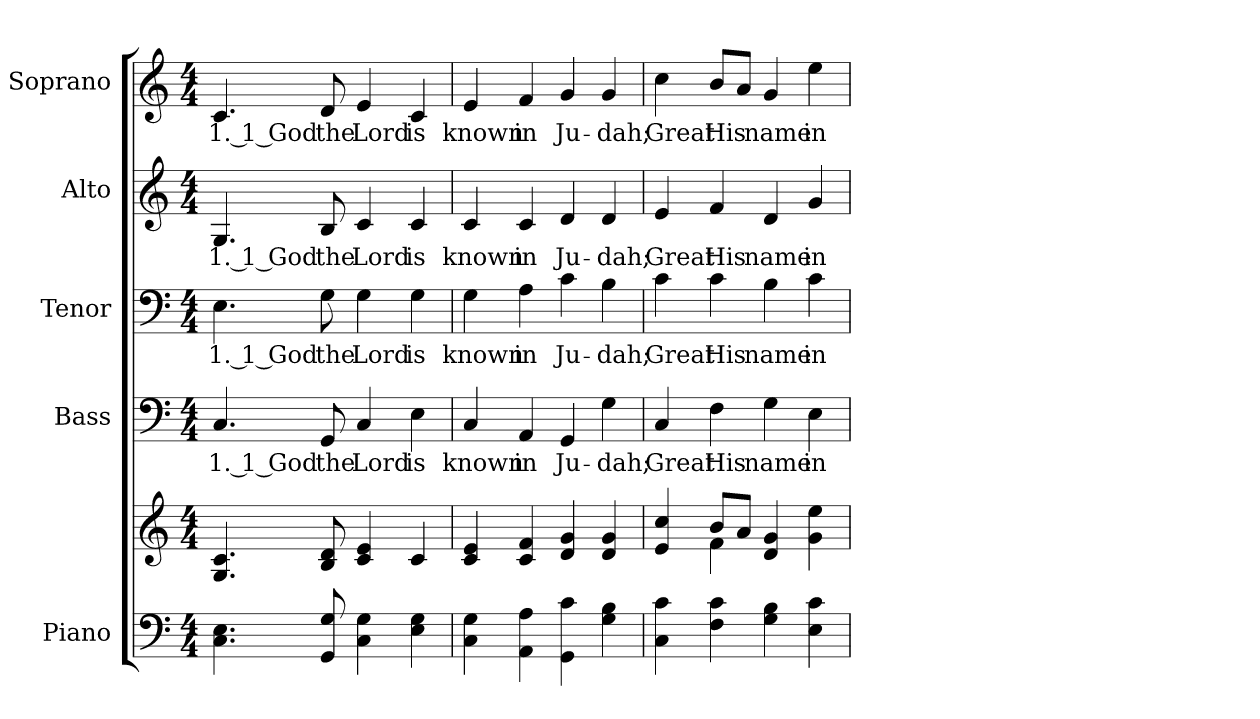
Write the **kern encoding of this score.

**kern	**kern	**kern	**text	**kern	**text	**kern	**text	**kern	**text
*part5	*part5	*part4	*part4	*part3	*part3	*part2	*part2	*part1	*part1
*staff6	*staff5	*staff4	*staff4	*staff3	*staff3	*staff2	*staff2	*staff1	*staff1
*I"Piano	*	*I"Bass	*	*I"Tenor	*	*I"Alto	*	*I"Soprano	*
*I'Pno.	*	*I'B.	*	*I'T.	*	*I'A.	*	*I'S.	*
!!LO:PB:g=z
*clefF4	*clefG2	*clefF4	*	*clefF4	*	*clefG2	*	*clefG2	*
*k[]	*k[]	*k[]	*	*k[]	*	*k[]	*	*k[]	*
*C:	*C:	*C:	*	*C:	*	*C:	*	*C:	*
*M4/4	*M4/4	*M4/4	*	*M4/4	*	*M4/4	*	*M4/4	*
*MM130	*MM130	*MM130	*	*MM130	*	*MM130	*	*MM130	*
=1	=1	=1	=1	=1	=1	=1	=1	=1	=1
!	!	!	!LO:LY:b:color=#000000	!	!	!	!	!	!
!	!	!	!	!	!LO:LY:b:color=#000000	!	!	!	!
!	!	!	!	!	!	!	!LO:LY:b:color=#000000	!	!
!	!	!	!	!	!	!	!	!	!LO:LY:b:color=#000000
4.Ci\ 4.Ei	4.Gi/ 4.ci	4.Ci/	1. 1 God	4.Ei\	1. 1 God	4.Gi/	1. 1 God	4.ci/	1. 1 God
!	!	!	!LO:LY:b:color=#000000	!	!	!	!	!	!
!	!	!	!	!	!LO:LY:b:color=#000000	!	!	!	!
!	!	!	!	!	!	!	!LO:LY:b:color=#000000	!	!
!	!	!	!	!	!	!	!	!	!LO:LY:b:color=#000000
8GGi/ 8Gi	8Bi/ 8di	8GGi/	the	8Gi\	the	8Bi/	the	8di/	the
!	!	!	!LO:LY:b:color=#000000	!	!	!	!	!	!
!	!	!	!	!	!LO:LY:b:color=#000000	!	!	!	!
!	!	!	!	!	!	!	!LO:LY:b:color=#000000	!	!
!	!	!	!	!	!	!	!	!	!LO:LY:b:color=#000000
4Ci\ 4Gi	4ci/ 4ei	4Ci/	Lord	4Gi\	Lord	4ci/	Lord	4ei/	Lord
!	!	!	!LO:LY:b:color=#000000	!	!	!	!	!	!
!	!	!	!	!	!LO:LY:b:color=#000000	!	!	!	!
!	!	!	!	!	!	!	!LO:LY:b:color=#000000	!	!
!	!	!	!	!	!	!	!	!	!LO:LY:b:color=#000000
4Ei\ 4Gi	4ci/	4Ei\	is	4Gi\	is	4ci/	is	4ci/	is
=2	=2	=2	=2	=2	=2	=2	=2	=2	=2
!	!	!	!LO:LY:b:color=#000000	!	!	!	!	!	!
!	!	!	!	!	!LO:LY:b:color=#000000	!	!	!	!
!	!	!	!	!	!	!	!LO:LY:b:color=#000000	!	!
!	!	!	!	!	!	!	!	!	!LO:LY:b:color=#000000
4Ci\ 4Gi	4ci/ 4ei	4Ci/	known	4Gi\	known	4ci/	known	4ei/	known
!	!	!	!LO:LY:b:color=#000000	!	!	!	!	!	!
!	!	!	!	!	!LO:LY:b:color=#000000	!	!	!	!
!	!	!	!	!	!	!	!LO:LY:b:color=#000000	!	!
!	!	!	!	!	!	!	!	!	!LO:LY:b:color=#000000
4AAi\ 4Ai	4ci/ 4fi	4AAi/	in	4Ai\	in	4ci/	in	4fi/	in
!	!	!	!LO:LY:b:color=#000000	!	!	!	!	!	!
!	!	!	!	!	!LO:LY:b:color=#000000	!	!	!	!
!	!	!	!	!	!	!	!LO:LY:b:color=#000000	!	!
!	!	!	!	!	!	!	!	!	!LO:LY:b:color=#000000
4GGi\ 4ci	4di/ 4gi	4GGi/	Ju-	4ci\	Ju-	4di/	Ju-	4gi/	Ju-
!	!	!	!LO:LY:b:color=#000000	!	!	!	!	!	!
!	!	!	!	!	!LO:LY:b:color=#000000	!	!	!	!
!	!	!	!	!	!	!	!LO:LY:b:color=#000000	!	!
!	!	!	!	!	!	!	!	!	!LO:LY:b:color=#000000
4Gi\ 4Bi	4di/ 4gi	4Gi\	-dah;	4Bi\	-dah;	4di/	-dah;	4gi/	-dah;
=3	=3	=3	=3	=3	=3	=3	=3	=3	=3
*	*^	*	*	*	*	*	*	*	*
!	!	!	!	!LO:LY:b:color=#000000	!	!	!	!	!	!
!	!	!	!	!	!	!LO:LY:b:color=#000000	!	!	!	!
!	!	!	!	!	!	!	!	!LO:LY:b:color=#000000	!	!
!	!	!	!	!	!	!	!	!	!	!LO:LY:b:color=#000000
4Ci\ 4ci	4ei/ 4cci	4ryy	4Ci/	Great	4ci\	Great	4ei/	Great	4cci\	Great
!	!	!	!	!LO:LY:b:color=#000000	!	!	!	!	!	!
!	!	!	!	!	!	!LO:LY:b:color=#000000	!	!	!	!
!	!	!	!	!	!	!	!	!LO:LY:b:color=#000000	!	!
!	!	!	!	!	!	!	!	!	!	!LO:LY:b:color=#000000
4Fi\ 4ci	8bi/L	4fi\	4Fi\	His	4ci\	His	4fi/	His	8bi/L	His
.	8ai/J	.	.	.	.	.	.	.	8ai/J	.
!	!	!	!	!LO:LY:b:color=#000000	!	!	!	!	!	!
!	!	!	!	!	!	!LO:LY:b:color=#000000	!	!	!	!
!	!	!	!	!	!	!	!	!LO:LY:b:color=#000000	!	!
!	!	!	!	!	!	!	!	!	!	!LO:LY:b:color=#000000
4Gi\ 4Bi	4di/ 4gi	2ryy	4Gi\	name	4Bi\	name	4di/	name	4gi/	name
!	!	!	!	!LO:LY:b:color=#000000	!	!	!	!	!	!
!	!	!	!	!	!	!LO:LY:b:color=#000000	!	!	!	!
!	!	!	!	!	!	!	!	!LO:LY:b:color=#000000	!	!
!	!	!	!	!	!	!	!	!	!	!LO:LY:b:color=#000000
4Ei\ 4ci	4gi\ 4eei	.	4Ei\	in	4ci\	in	4gi/	in	4eei\	in
*	*v	*v	*	*	*	*	*	*	*	*
=	=	=	=	=	=	=	=	=	=
*-	*-	*-	*-	*-	*-	*-	*-	*-	*-
